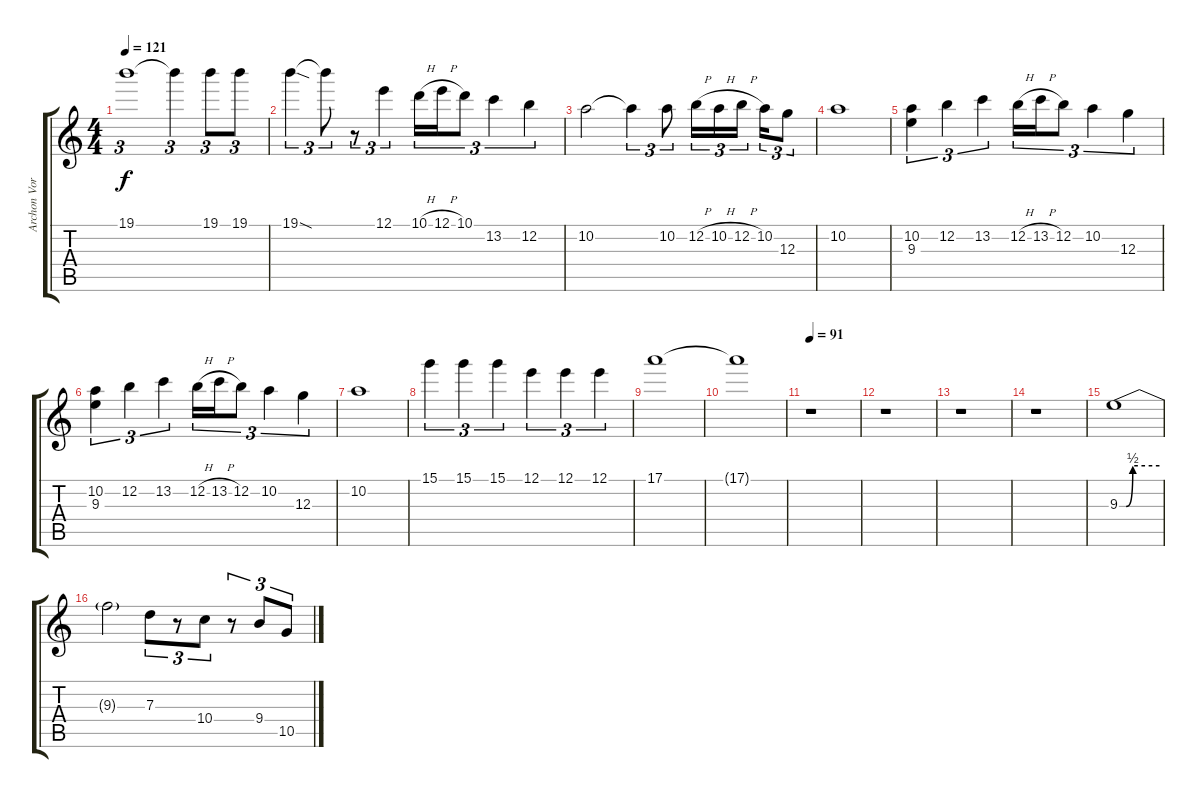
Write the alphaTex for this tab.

\track ("Archon Vorskaath" "Archon Vor") {instrument distortionguitar}
\staff {score tabs}
\tuning (E4 B3 G3 D3 A2 E2) {hide}
\ts (4 4)
\tempo 121
\clef g2
\ks c
19.1.1{tu (3 2) dy f} 19.1{t}.4{tu (3 2)} 19.1.8{tu (3 2)} 19.1.8{tu (3 2)} |
19.1{sod}.4{tu (3 2)} 19.1{t}.8{tu (3 2)} r.8{tu (3 2)} 12.1.4{tu (3 2)} 10.1{h}.16{tu (3 2)} 12.1{h}.16{tu (3 2)} 10.1.8{tu (3 2)} 13.2.4{tu (3 2)} 12.2.4{tu (3 2)} |
10.2.2 10.2{t}.4{tu (3 2)} 10.2.8{tu (3 2)} 12.2{h}.16{tu (3 2)} 10.2{h}.16{tu (3 2)} 12.2{h}.16{tu (3 2) beam splitsecondary} 10.2.16{tu (3 2)} 12.3.8{tu (3 2)} |
10.2.1 |
(10.2 9.3).4{tu (3 2)} 12.2.4{tu (3 2)} 13.2.4{tu (3 2)} 12.2{h}.16{tu (3 2)} 13.2{h}.16{tu (3 2)} 12.2.8{tu (3 2)} 10.2.4{tu (3 2)} 12.3.4{tu (3 2)} |
(10.2 9.3).4{tu (3 2)} 12.2.4{tu (3 2)} 13.2.4{tu (3 2)} 12.2{h}.16{tu (3 2)} 13.2{h}.16{tu (3 2)} 12.2.8{tu (3 2)} 10.2.4{tu (3 2)} 12.3.4{tu (3 2)} |
10.2.1 |
15.1.4{tu (3 2)} 15.1.4{tu (3 2)} 15.1.4{tu (3 2)} 12.1.4{tu (3 2)} 12.1.4{tu (3 2)} 12.1.4{tu (3 2)} |
17.1.1{volume 0} |
17.1{t}.1 |
\tempo 91
r.1 |
r.1 |
r.1 |
r.1 |
9.3{be (custom 0 0 10 0 20 2 60 2)}.1{volume 16 instrument distortionguitar} |
9.3{t}.2 7.3.8{tu (3 2)} r.8{tu (3 2)} 10.4.8{tu (3 2)} r.8{tu (3 2)} 9.4.8{tu (3 2)} 10.5.8{tu (3 2)}
